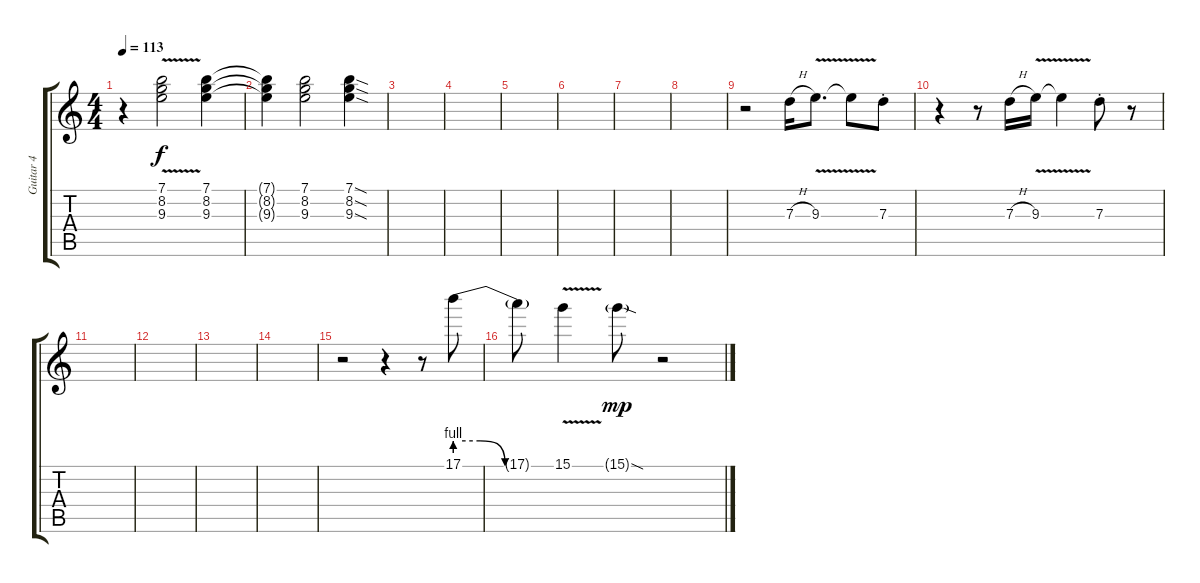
\track ("Guitar 4" "Guitar 4") {instrument overdrivenguitar}
\staff {score tabs}
\tuning (E4 B3 G3 D3 A2 E2) {hide}
\ts (4 4)
\tempo 113
\clef g2
\ks c
r.4{dy f} (7.1 8.2{v} 9.3).2 (7.1 8.2 9.3).4 |
(7.1{t} 8.2{t} 9.3{t}).4 (7.1 8.2 9.3).2 (7.1{sod} 8.2{sod} 9.3{sod}).4 |
|
|
|
|
|
|
r.2 7.3{h}.16 9.3{v}.8{d} 9.3{t}.8 7.3{st}.8 |
r.4 r.8 7.3{h}.16 9.3{v}.16 9.3{t}.4 7.3{st}.8 r.8 |
|
|
|
|
r.2 r.4 r.8 17.1{be (custom 0 4 15 4 30 0 60 0)}.8 |
17.1{t}.8 15.1{v}.4 15.1{sod g}.8{dy mp} r.2
